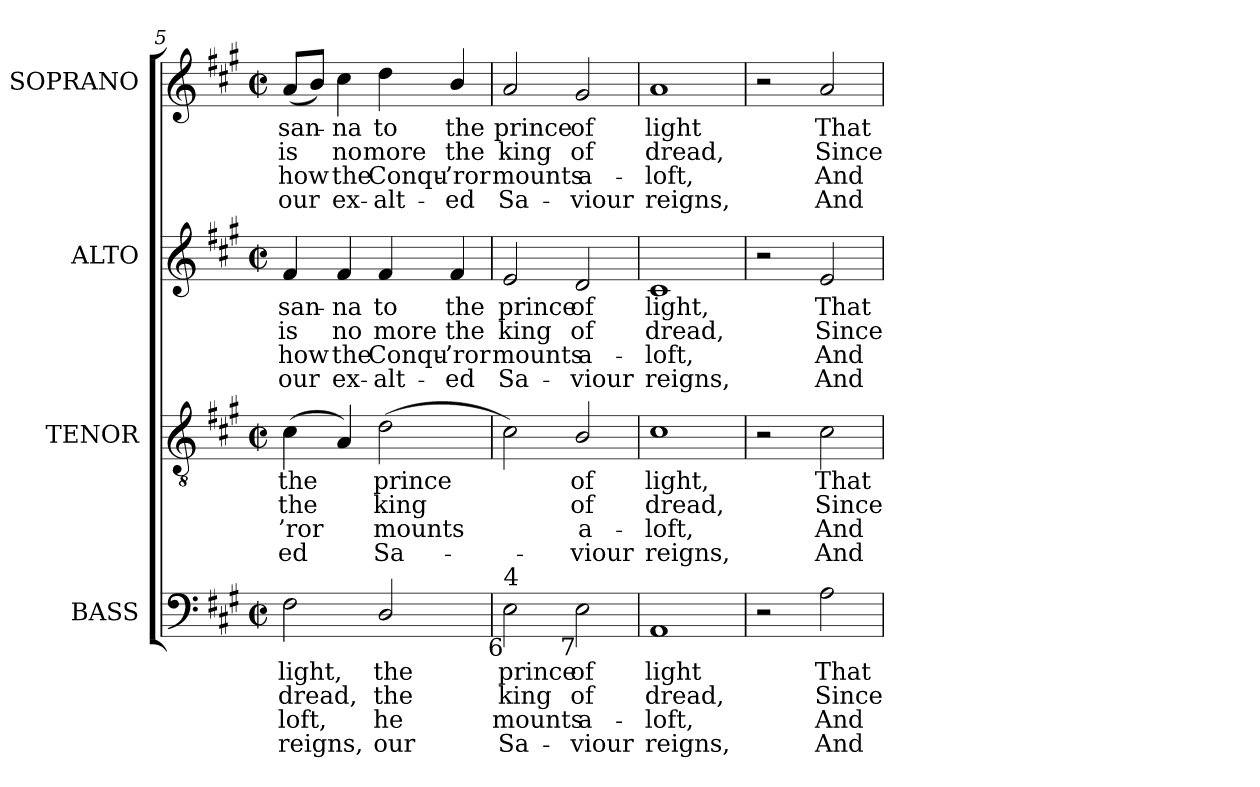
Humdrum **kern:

**kern	**text	**text	**text	**text	**kern	**text	**text	**text	**text	**kern	**text	**text	**text	**text	**kern	**text	**text	**text	**text
*part4	*part4	*part4	*part4	*part4	*part3	*part3	*part3	*part3	*part3	*part2	*part2	*part2	*part2	*part2	*part1	*part1	*part1	*part1	*part1
*staff4	*staff4	*staff4	*staff4	*staff4	*staff3	*staff3	*staff3	*staff3	*staff3	*staff2	*staff2	*staff2	*staff2	*staff2	*staff1	*staff1	*staff1	*staff1	*staff1
*I"BASS	*	*	*	*	*I"TENOR	*	*	*	*	*I"ALTO	*	*	*	*	*I"SOPRANO	*	*	*	*
*I'B.	*	*	*	*	*I'T.	*	*	*	*	*I'A.	*	*	*	*	*I'S.	*	*	*	*
*clefF4	*	*	*	*	*clefGv2	*	*	*	*	*clefG2	*	*	*	*	*clefG2	*	*	*	*
*	*	*	*	*	*ITrd7c12	*	*	*	*	*	*	*	*	*	*	*	*	*	*
*k[f#c#g#]	*	*	*	*	*k[f#c#g#]	*	*	*	*	*k[f#c#g#]	*	*	*	*	*k[f#c#g#]	*	*	*	*
*A:	*	*	*	*	*A:	*	*	*	*	*A:	*	*	*	*	*A:	*	*	*	*
*M2/2	*	*	*	*	*M2/2	*	*	*	*	*M2/2	*	*	*	*	*M2/2	*	*	*	*
*met(c|)	*	*	*	*	*met(c|)	*	*	*	*	*met(c|)	*	*	*	*	*met(c|)	*	*	*	*
=5	=5	=5	=5	=5	=5	=5	=5	=5	=5	=5	=5	=5	=5	=5	=5	=5	=5	=5	=5
!	!LO:LY:b:color=#000000	!LO:LY:b:color=#000000	!LO:LY:b:color=#000000	!LO:LY:b:color=#000000	!	!	!	!	!	!	!	!	!	!	!	!	!	!	!
!	!	!	!	!	!	!LO:LY:b:color=#000000	!LO:LY:b:color=#000000	!LO:LY:b:color=#000000	!LO:LY:b:color=#000000	!	!	!	!	!	!	!	!	!	!
!	!	!	!	!	!	!	!	!	!	!	!LO:LY:b:color=#000000	!LO:LY:b:color=#000000	!LO:LY:b:color=#000000	!LO:LY:b:color=#000000	!	!	!	!	!
!	!	!	!	!	!	!	!	!	!	!	!	!	!	!	!	!LO:LY:b:color=#000000	!LO:LY:b:color=#000000	!LO:LY:b:color=#000000	!LO:LY:b:color=#000000
2F#i\	light,	dread,	loft,	reigns,	(4C#i\	the	the	-’ror	ed	4f#i/	-san-	is	how	our	(8ai/L	-san-	is	how	our
.	.	.	.	.	.	.	.	.	.	.	.	.	.	.	8bi/J)	.	.	.	.
!	!	!	!	!	!	!	!	!	!	!	!LO:LY:b:color=#000000	!LO:LY:b:color=#000000	!LO:LY:b:color=#000000	!LO:LY:b:color=#000000	!	!	!	!	!
!	!	!	!	!	!	!	!	!	!	!	!	!	!	!	!	!LO:LY:b:color=#000000	!LO:LY:b:color=#000000	!LO:LY:b:color=#000000	!LO:LY:b:color=#000000
.	.	.	.	.	4AAi/)	.	.	.	.	4f#i/	-na	no	the	ex-	4cc#i\	-na	no	the	ex-
!	!LO:LY:b:color=#000000	!LO:LY:b:color=#000000	!LO:LY:b:color=#000000	!LO:LY:b:color=#000000	!	!	!	!	!	!	!	!	!	!	!	!	!	!	!
!	!	!	!	!	!	!LO:LY:b:color=#000000	!LO:LY:b:color=#000000	!LO:LY:b:color=#000000	!LO:LY:b:color=#000000	!	!	!	!	!	!	!	!	!	!
!	!	!	!	!	!	!	!	!	!	!	!LO:LY:b:color=#000000	!LO:LY:b:color=#000000	!LO:LY:b:color=#000000	!LO:LY:b:color=#000000	!	!	!	!	!
!	!	!	!	!	!	!	!	!	!	!	!	!	!	!	!	!LO:LY:b:color=#000000	!LO:LY:b:color=#000000	!LO:LY:b:color=#000000	!LO:LY:b:color=#000000
2Di/	the	the	he	our	(2Di\	prince	king	mounts	Sa-	4f#i/	to	more	-Conqu-	-alt-	4ddi\	to	more	-Conqu-	-alt-
!	!	!	!	!	!	!	!	!	!	!	!LO:LY:b:color=#000000	!LO:LY:b:color=#000000	!LO:LY:b:color=#000000	!LO:LY:b:color=#000000	!	!	!	!	!
!	!	!	!	!	!	!	!	!	!	!	!	!	!	!	!	!LO:LY:b:color=#000000	!LO:LY:b:color=#000000	!LO:LY:b:color=#000000	!LO:LY:b:color=#000000
.	.	.	.	.	.	.	.	.	.	4f#i/	the	the	-’ror	ed	4bi/	the	the	-’ror	ed
=6	=6	=6	=6	=6	=6	=6	=6	=6	=6	=6	=6	=6	=6	=6	=6	=6	=6	=6	=6
!	!LO:LY:b:color=#000000	!LO:LY:b:color=#000000	!LO:LY:b:color=#000000	!LO:LY:b:color=#000000	!	!	!	!	!	!	!	!	!	!	!	!	!	!	!
!	!	!	!	!	!	!	!	!	!	!	!LO:LY:b:color=#000000	!LO:LY:b:color=#000000	!LO:LY:b:color=#000000	!LO:LY:b:color=#000000	!	!	!	!	!
!LO:TX:b:rj:t=6	!	!	!	!	!	!	!	!	!	!	!	!	!	!	!	!	!	!	!
!LO:TX:t=4	!	!	!	!	!	!	!	!	!	!	!	!	!	!	!	!	!	!	!
!	!	!	!	!	!	!	!	!	!	!	!	!	!	!	!	!LO:LY:b:color=#000000	!LO:LY:b:color=#000000	!LO:LY:b:color=#000000	!LO:LY:b:color=#000000
2Ei\	prince	king	mounts	Sa-	2C#i\)	.	.	.	.	2ei/	prince	king	-mounts	Sa-	2ai/	prince	king	-mounts	Sa-
!	!LO:LY:b:color=#000000	!LO:LY:b:color=#000000	!LO:LY:b:color=#000000	!LO:LY:b:color=#000000	!	!	!	!	!	!	!	!	!	!	!	!	!	!	!
!	!	!	!	!	!	!LO:LY:b:color=#000000	!LO:LY:b:color=#000000	!LO:LY:b:color=#000000	!LO:LY:b:color=#000000	!	!	!	!	!	!	!	!	!	!
!	!	!	!	!	!	!	!	!	!	!	!LO:LY:b:color=#000000	!LO:LY:b:color=#000000	!LO:LY:b:color=#000000	!LO:LY:b:color=#000000	!	!	!	!	!
!LO:TX:b:rj:t=7	!	!	!	!	!	!	!	!	!	!	!	!	!	!	!	!	!	!	!
!	!	!	!	!	!	!	!	!	!	!	!	!	!	!	!	!LO:LY:b:color=#000000	!LO:LY:b:color=#000000	!LO:LY:b:color=#000000	!LO:LY:b:color=#000000
2Ei\	of	of	-a-	-viour	2BBi/	of	of	-a-	-viour	2di/	of	of	a-	-viour	2g#i/	of	of	a-	-viour
=7	=7	=7	=7	=7	=7	=7	=7	=7	=7	=7	=7	=7	=7	=7	=7	=7	=7	=7	=7
!	!LO:LY:b:color=#000000	!LO:LY:b:color=#000000	!LO:LY:b:color=#000000	!LO:LY:b:color=#000000	!	!	!	!	!	!	!	!	!	!	!	!	!	!	!
!	!	!	!	!	!	!LO:LY:b:color=#000000	!LO:LY:b:color=#000000	!LO:LY:b:color=#000000	!LO:LY:b:color=#000000	!	!	!	!	!	!	!	!	!	!
!	!	!	!	!	!	!	!	!	!	!	!LO:LY:b:color=#000000	!LO:LY:b:color=#000000	!LO:LY:b:color=#000000	!LO:LY:b:color=#000000	!	!	!	!	!
!	!	!	!	!	!	!	!	!	!	!	!	!	!	!	!	!LO:LY:b:color=#000000	!LO:LY:b:color=#000000	!LO:LY:b:color=#000000	!LO:LY:b:color=#000000
1AAi	light	dread,	loft,	reigns,	1C#i	light,	dread,	loft,	reigns,	1c#i	light,	dread,	loft,	reigns,	1ai	light	dread,	loft,	reigns,
!!LO:LB:g=z
=8	=8	=8	=8	=8	=8	=8	=8	=8	=8	=8	=8	=8	=8	=8	=8	=8	=8	=8	=8
2r	.	.	.	.	2r	.	.	.	.	2r	.	.	.	.	2r	.	.	.	.
!	!LO:LY:b:color=#000000	!LO:LY:b:color=#000000	!LO:LY:b:color=#000000	!LO:LY:b:color=#000000	!	!	!	!	!	!	!	!	!	!	!	!	!	!	!
!	!	!	!	!	!	!LO:LY:b:color=#000000	!LO:LY:b:color=#000000	!LO:LY:b:color=#000000	!LO:LY:b:color=#000000	!	!	!	!	!	!	!	!	!	!
!	!	!	!	!	!	!	!	!	!	!	!LO:LY:b:color=#000000	!LO:LY:b:color=#000000	!LO:LY:b:color=#000000	!LO:LY:b:color=#000000	!	!	!	!	!
!	!	!	!	!	!	!	!	!	!	!	!	!	!	!	!	!LO:LY:b:color=#000000	!LO:LY:b:color=#000000	!LO:LY:b:color=#000000	!LO:LY:b:color=#000000
2Ai\	That	Since	And	And	2C#i\	That	Since	And	And	2ei/	That	Since	And	And	2ai/	That	Since	And	And
=	=	=	=	=	=	=	=	=	=	=	=	=	=	=	=	=	=	=	=
*-	*-	*-	*-	*-	*-	*-	*-	*-	*-	*-	*-	*-	*-	*-	*-	*-	*-	*-	*-
